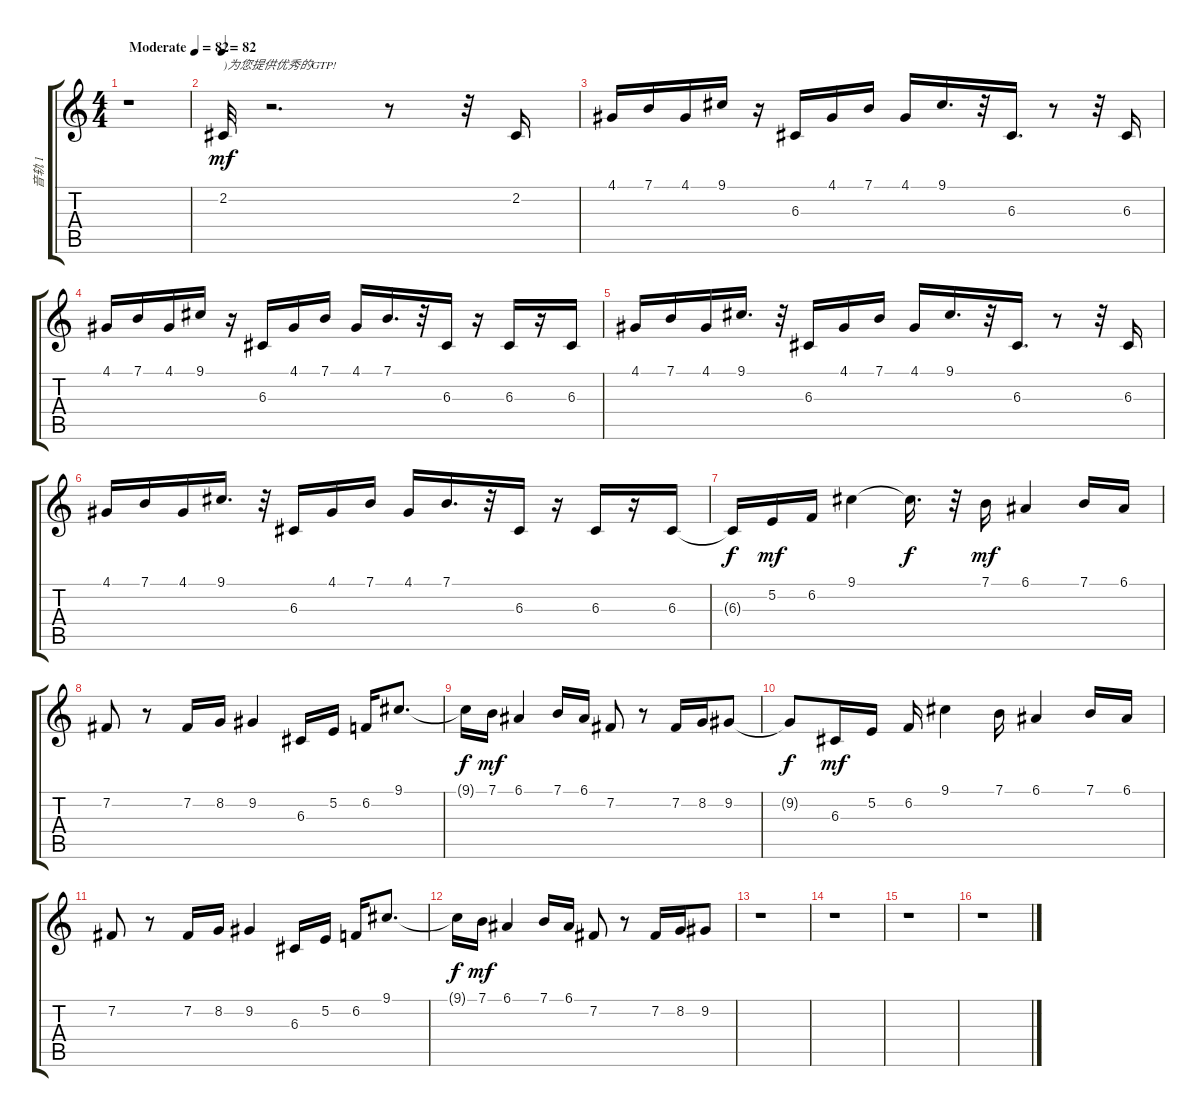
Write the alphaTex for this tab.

\track ("音轨 1" "音轨 1") {instrument lead2sawtooth}
\staff {score tabs}
\tuning (E4 B3 G3 D3 A2 E2) {hide}
\ts (4 4)
\tempo (82 "Moderate")
\clef g2
\ks c
r.1{dy mf instrument lead2sawtooth} |
\tempo 82
2.2.32{txt ")为您提供优秀的GTP!"} r.2{d} r.8 r.32 2.2.16 |
4.1.16 7.1.16 4.1.16 9.1.16 r.16 6.3.16 4.1.16 7.1.16 4.1.16 9.1.16{d} r.32 6.3.16{d} r.8 r.32 6.3.16 |
4.1.16 7.1.16 4.1.16 9.1.16 r.16 6.3.16 4.1.16 7.1.16 4.1.16 7.1.16{d} r.32 6.3.16 r.16 6.3.16 r.16 6.3.16 |
4.1.16 7.1.16 4.1.16 9.1.16{d} r.32 6.3.16 4.1.16 7.1.16 4.1.16 9.1.16{d} r.32 6.3.16{d} r.8 r.32 6.3.16 |
4.1.16 7.1.16 4.1.16 9.1.16{d} r.32 6.3.16 4.1.16 7.1.16 4.1.16 7.1.16{d} r.32 6.3.16 r.16 6.3.16 r.16 6.3.16 |
6.3{t}.16{dy f} 5.2.16{dy mf} 6.2.16 9.1.4 9.1{t}.16{d dy f} r.32 7.1.16{dy mf} 6.1.4 7.1.16 6.1.16 |
7.2.8 r.8 7.2.16 8.2.16 9.2.4 6.3.16 5.2.16 6.2.16 9.1.8{d} |
9.1{t}.16{dy f} 7.1.16{dy mf} 6.1.4 7.1.16 6.1.16 7.2.8 r.8 7.2.16 8.2.16 9.2.8 |
9.2{t}.8{dy f} 6.3.16{dy mf} 5.2.16 6.2.16 9.1.4 7.1.16 6.1.4 7.1.16 6.1.16 |
7.2.8 r.8 7.2.16 8.2.16 9.2.4 6.3.16 5.2.16 6.2.16 9.1.8{d} |
9.1{t}.16{dy f} 7.1.16{dy mf} 6.1.4 7.1.16 6.1.16 7.2.8 r.8 7.2.16 8.2.16 9.2.8 |
r.1 |
r.1 |
r.1 |
r.1
